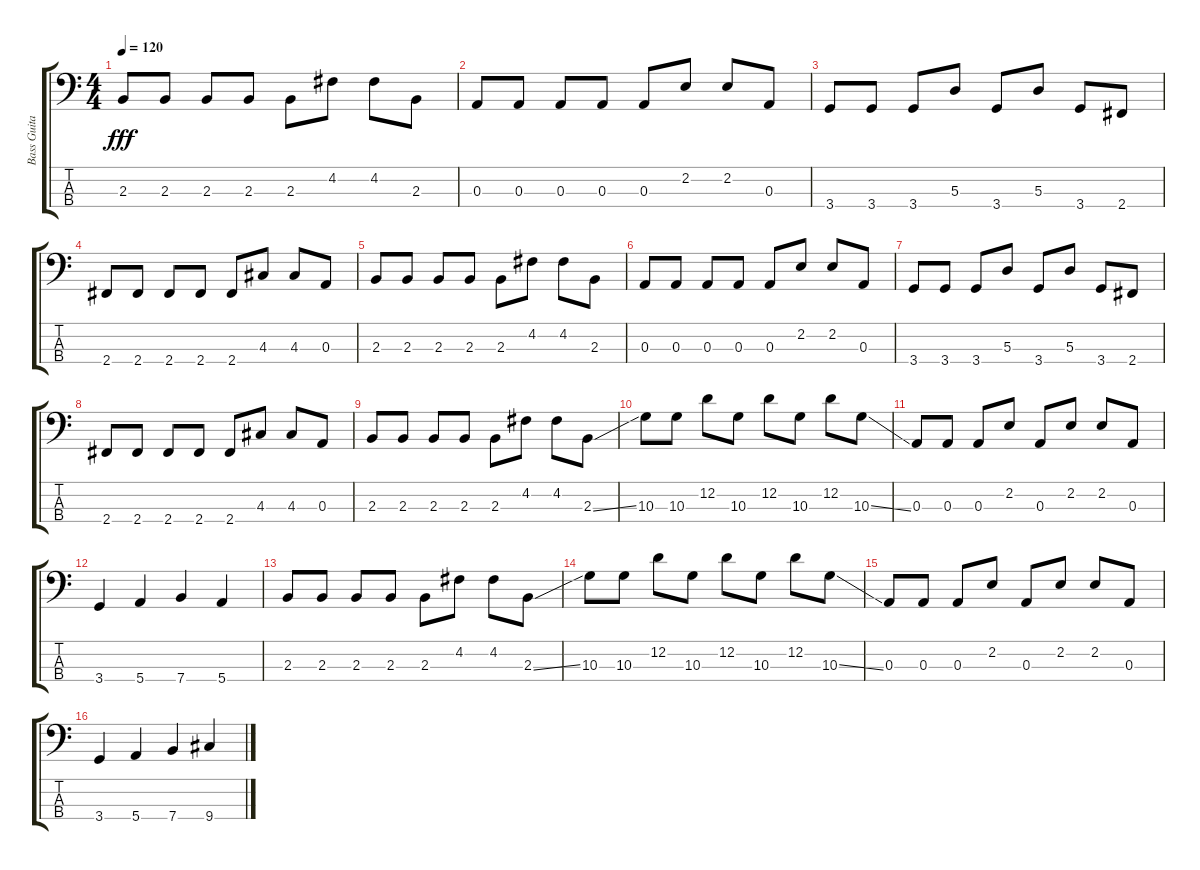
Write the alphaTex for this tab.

\track ("Bass Guitar" "Bass Guita") {instrument electricbasspick}
\staff {score tabs}
\tuning (G2 D2 A1 E1) {hide}
\ts (4 4)
\tempo 120
\clef f4
\ks c
2.3.8{dy fff} 2.3.8 2.3.8 2.3.8 2.3.8 4.2.8 4.2.8 2.3.8 |
0.3.8 0.3.8 0.3.8 0.3.8 0.3.8 2.2.8 2.2.8 0.3.8 |
3.4.8 3.4.8 3.4.8 5.3.8 3.4.8 5.3.8 3.4.8 2.4.8 |
2.4.8 2.4.8 2.4.8 2.4.8 2.4.8 4.3.8 4.3.8 0.3.8 |
2.3.8 2.3.8 2.3.8 2.3.8 2.3.8 4.2.8 4.2.8 2.3.8 |
0.3.8 0.3.8 0.3.8 0.3.8 0.3.8 2.2.8 2.2.8 0.3.8 |
3.4.8 3.4.8 3.4.8 5.3.8 3.4.8 5.3.8 3.4.8 2.4.8 |
2.4.8 2.4.8 2.4.8 2.4.8 2.4.8 4.3.8 4.3.8 0.3.8 |
2.3.8 2.3.8 2.3.8 2.3.8 2.3.8 4.2.8 4.2.8 2.3{ss}.8 |
10.3.8 10.3.8 12.2.8 10.3.8 12.2.8 10.3.8 12.2.8 10.3{ss}.8 |
0.3.8 0.3.8 0.3.8 2.2.8 0.3.8 2.2.8 2.2.8 0.3.8 |
3.4.4 5.4.4 7.4.4 5.4.4 |
2.3.8 2.3.8 2.3.8 2.3.8 2.3.8 4.2.8 4.2.8 2.3{ss}.8 |
10.3.8 10.3.8 12.2.8 10.3.8 12.2.8 10.3.8 12.2.8 10.3{ss}.8 |
0.3.8 0.3.8 0.3.8 2.2.8 0.3.8 2.2.8 2.2.8 0.3.8 |
3.4.4 5.4.4 7.4.4 9.4.4
